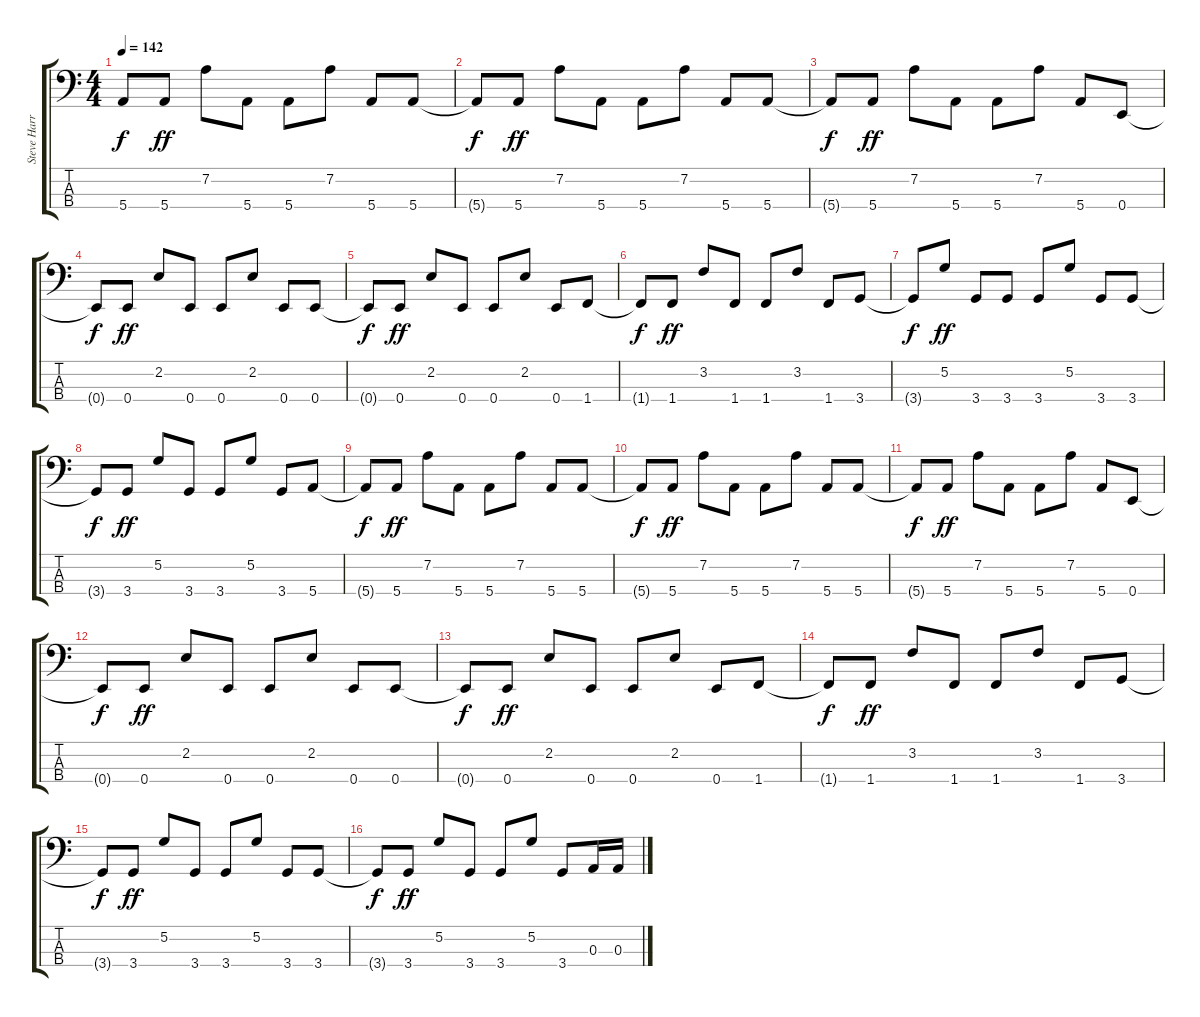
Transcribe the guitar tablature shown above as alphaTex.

\track ("Steve Harris" "Steve Harr") {instrument electricbassfinger}
\staff {score tabs}
\tuning (G2 D2 A1 E1) {hide}
\ts (4 4)
\tempo 142
\clef f4
\ks c
5.4{t}.8{dy f} 5.4.8{dy ff} 7.2.8 5.4.8 5.4.8 7.2.8 5.4.8 5.4.8 |
5.4{t}.8{dy f} 5.4.8{dy ff} 7.2.8 5.4.8 5.4.8 7.2.8 5.4.8 5.4.8 |
5.4{t}.8{dy f} 5.4.8{dy ff} 7.2.8 5.4.8 5.4.8 7.2.8 5.4.8 0.4.8 |
0.4{t}.8{dy f} 0.4.8{dy ff} 2.2.8 0.4.8 0.4.8 2.2.8 0.4.8 0.4.8 |
0.4{t}.8{dy f} 0.4.8{dy ff} 2.2.8 0.4.8 0.4.8 2.2.8 0.4.8 1.4.8 |
1.4{t}.8{dy f} 1.4.8{dy ff} 3.2.8 1.4.8 1.4.8 3.2.8 1.4.8 3.4.8 |
3.4{t}.8{dy f} 5.2.8{dy ff} 3.4.8 3.4.8 3.4.8 5.2.8 3.4.8 3.4.8 |
3.4{t}.8{dy f} 3.4.8{dy ff} 5.2.8 3.4.8 3.4.8 5.2.8 3.4.8 5.4.8 |
5.4{t}.8{dy f} 5.4.8{dy ff} 7.2.8 5.4.8 5.4.8 7.2.8 5.4.8 5.4.8 |
5.4{t}.8{dy f} 5.4.8{dy ff} 7.2.8 5.4.8 5.4.8 7.2.8 5.4.8 5.4.8 |
5.4{t}.8{dy f} 5.4.8{dy ff} 7.2.8 5.4.8 5.4.8 7.2.8 5.4.8 0.4.8 |
0.4{t}.8{dy f} 0.4.8{dy ff} 2.2.8 0.4.8 0.4.8 2.2.8 0.4.8 0.4.8 |
0.4{t}.8{dy f} 0.4.8{dy ff} 2.2.8 0.4.8 0.4.8 2.2.8 0.4.8 1.4.8 |
1.4{t}.8{dy f} 1.4.8{dy ff} 3.2.8 1.4.8 1.4.8 3.2.8 1.4.8 3.4.8 |
3.4{t}.8{dy f} 3.4.8{dy ff} 5.2.8 3.4.8 3.4.8 5.2.8 3.4.8 3.4.8 |
3.4{t}.8{dy f} 3.4.8{dy ff} 5.2.8 3.4.8 3.4.8 5.2.8 3.4.8 0.3.16 0.3.16
